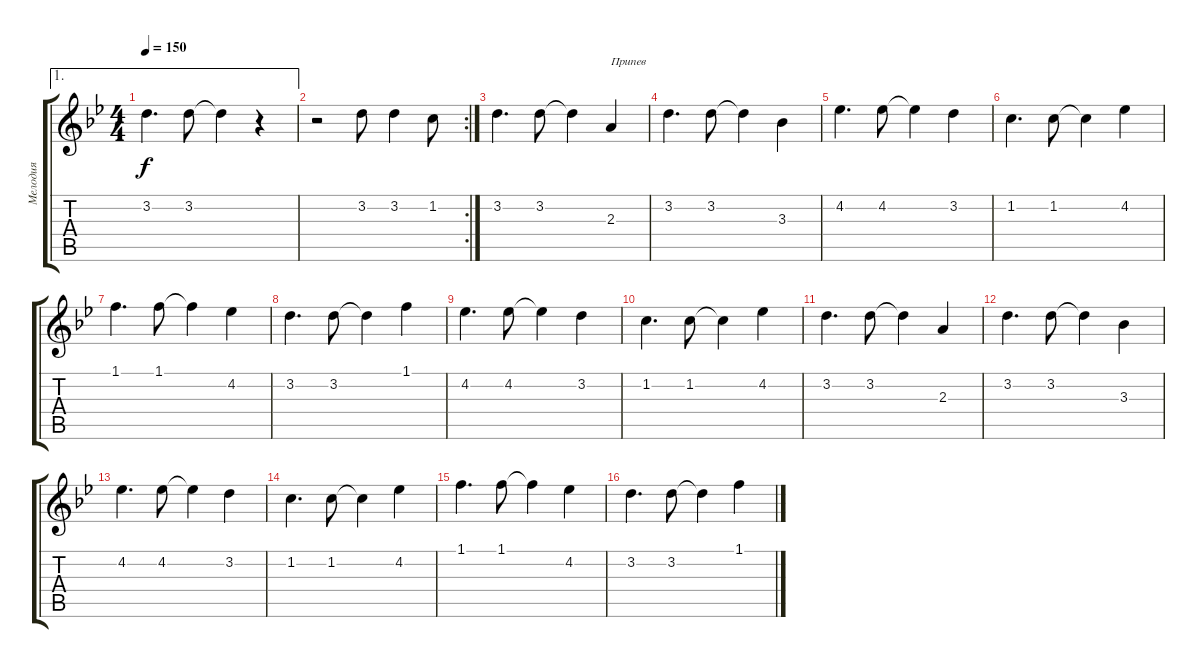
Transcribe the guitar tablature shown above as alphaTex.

\track ("Мелодия" "Мелодия") {instrument synthbass2}
\staff {score tabs}
\tuning (E4 B3 G3 D3 A2 E2) {hide}
\ae 1
\ts (4 4)
\tempo 150
\clef g2
\ks gminor
3.2.4{d dy f} 3.2.8 3.2{t}.4 r.4 |
\rc 2
r.2 3.2.8 3.2.4 1.2.8 |
3.2.4{d} 3.2.8 3.2{t}.4 2.3.4{txt "Припев"} |
3.2.4{d} 3.2.8 3.2{t}.4 3.3.4 |
4.2.4{d} 4.2.8 4.2{t}.4 3.2.4 |
1.2.4{d} 1.2.8 1.2{t}.4 4.2.4 |
1.1.4{d} 1.1.8 1.1{t}.4 4.2.4 |
3.2.4{d} 3.2.8 3.2{t}.4 1.1.4 |
4.2.4{d} 4.2.8 4.2{t}.4 3.2.4 |
1.2.4{d} 1.2.8 1.2{t}.4 4.2.4 |
3.2.4{d} 3.2.8 3.2{t}.4 2.3.4 |
3.2.4{d} 3.2.8 3.2{t}.4 3.3.4 |
4.2.4{d} 4.2.8 4.2{t}.4 3.2.4 |
1.2.4{d} 1.2.8 1.2{t}.4 4.2.4 |
1.1.4{d} 1.1.8 1.1{t}.4 4.2.4 |
3.2.4{d} 3.2.8 3.2{t}.4 1.1.4
